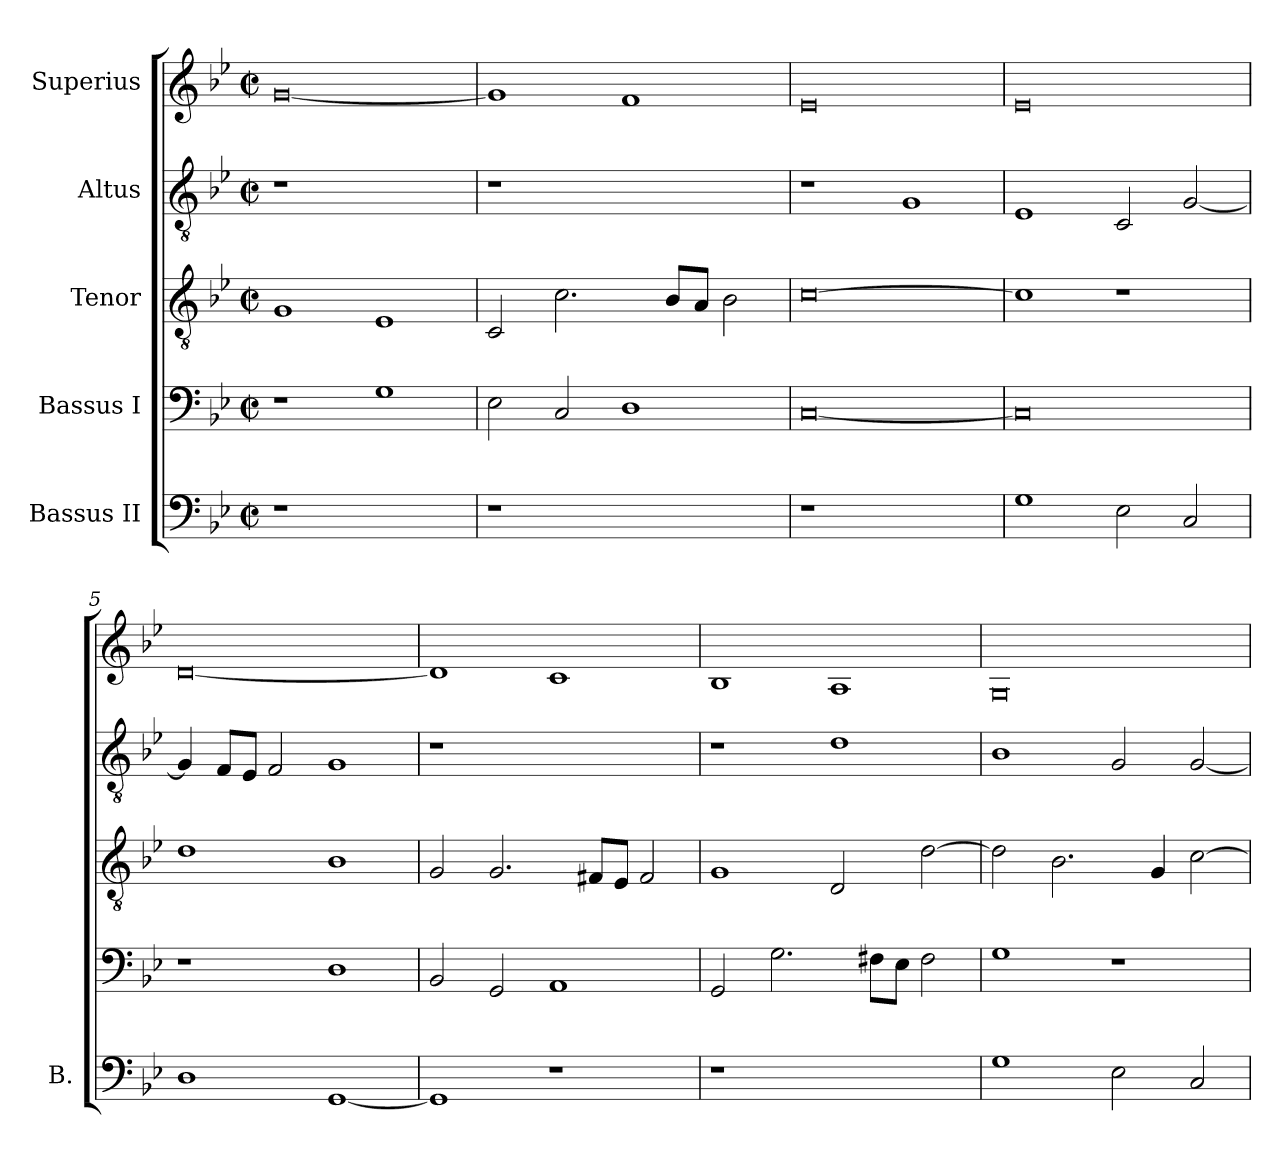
**kern	**kern	**kern	**kern	**kern
*part5	*part4	*part3	*part2	*part1
*staff5	*staff4	*staff3	*staff2	*staff1
*I"Bassus II	*I"Bassus I	*I"Tenor	*I"Altus	*I"Superius
*I'B.	*	*	*	*
!!LO:PB:g=z
*clefF4	*clefF4	*clefGv2	*clefGv2	*clefG2
*	*	*ITrd7c12	*ITrd7c12	*
*k[b-e-]	*k[b-e-]	*k[b-e-]	*k[b-e-]	*k[b-e-]
*B-:	*B-:	*B-:	*B-:	*B-:
*M2/2	*M2/2	*M2/2	*M2/2	*M2/2
*met(c|)	*met(c|)	*met(c|)	*met(c|)	*met(c|)
=1	=1	=1	=1	=1
!LO:N:vis=1	!	!	!LO:N:vis=1	!
1r	1r	1GGi	1r	[<0gi
1ryy	1Gi	1EE-i	1ryy	.
=2	=2	=2	=2	=2
!LO:N:vis=1	!	!	!LO:N:vis=1	!
1r	2E-i\	2CCi/	1r	1gi]
.	2Ci/	2.Ci\	.	.
1ryy	1Di	.	1ryy	1fi
.	.	8BB-i/L	.	.
.	.	8AAi/J	.	.
.	.	2BB-i\	.	.
=3	=3	=3	=3	=3
!LO:N:vis=1	!	!	!	!
1r	[<0Ci	[>0Ci	1r	0e-i
1ryy	.	.	1GGi	.
=4	=4	=4	=4	=4
1Gi	0Ci]	1Ci]	1EE-i	0e-i
2E-i\	.	1r	2CCi/	.
2Ci/	.	.	[<2GGi/	.
=5	=5	=5	=5	=5
1Di	1r	1Di	4GGi/]	[<0di
.	.	.	8FFi/L	.
.	.	.	8EE-i/J	.
.	.	.	2FFi/	.
[<1GGi	1Di	1BB-i	1GGi	.
!!LO:LB:g=z
=6	=6	=6	=6	=6
!	!	!	!LO:N:vis=1	!
1GGi]	2BB-i/	2GGi/	1r	1di]
.	2GGi/	2.GGi/	.	.
1r	1AAi	.	1ryy	1ci
.	.	8FF#Xi/L	.	.
.	.	8EE-i/J	.	.
.	.	2FF#i/	.	.
=7	=7	=7	=7	=7
!LO:N:vis=1	!	!	!	!
1r	2GGi/	1GGi	1r	1B-i
.	2.Gi\	.	.	.
1ryy	.	2DDi/	1Di	1Ai
.	8F#Xi\L	.	.	.
.	8E-i\J	.	.	.
.	2F#i\	[>2Di\	.	.
=8	=8	=8	=8	=8
1Gi	1Gi	2Di\]	1BB-i	0Gi
.	.	2.BB-i\	.	.
2E-i\	1r	.	2GGi/	.
.	.	4GGi/	.	.
2Ci/	.	[>2Ci\	[<2GGi/	.
=	=	=	=	=
*-	*-	*-	*-	*-
